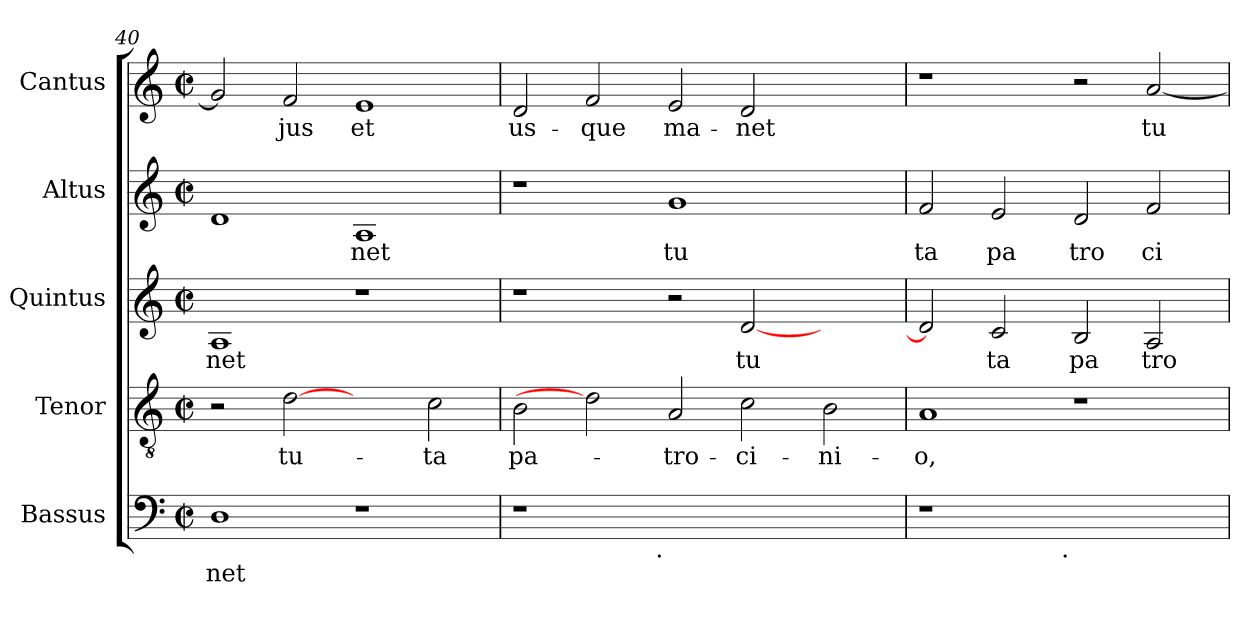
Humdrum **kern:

**kern	**text	**kern	**text	**kern	**text	**kern	**text	**kern	**text
*part5	*part5	*part4	*part4	*part3	*part3	*part2	*part2	*part1	*part1
*staff5	*staff5	*staff4	*staff4	*staff3	*staff3	*staff2	*staff2	*staff1	*staff1
*I"Bassus	*	*I"Tenor	*	*I"Quintus	*	*I"Altus	*	*I"Cantus	*
!!LO:LB:g=z
*clefF4	*	*clefGv2	*	*clefG2	*	*clefG2	*	*clefG2	*
*k[]	*	*k[]	*	*k[]	*	*k[]	*	*k[]	*
*C:	*	*C:	*	*C:	*	*C:	*	*C:	*
*M2/2	*	*M2/2	*	*M2/2	*	*M2/2	*	*M2/2	*
*met(c|)	*	*met(c|)	*	*met(c|)	*	*met(c|)	*	*met(c|)	*
=40	=40	=40	=40	=40	=40	=40	=40	=40	=40
!	!LO:LY:b:cj	!	!	!	!LO:LY:b:cj	!	!LO:LY:b:cj	!	!LO:LY:b:cj
1D	net	2r	.	1A	net	1d	.	2g/]	.
!	!	!	!LO:LY:b:cj	!	!	!	!	!	!LO:LY:b:cj
.	.	[2d	tu-	.	.	.	.	2f/	jus
!	!	!	!	!	!	!	!LO:LY:b:cj	!	!LO:LY:b:cj
1r	.	2ryy	.	1r	.	1A	net	1e	et
!	!	!	!LO:LY:b:cj	!	!	!	!	!	!
.	.	2c\	-ta	.	.	.	.	.	.
=41	=41	=41	=41	=41	=41	=41	=41	=41	=41
!	!	!	!LO:LY:b:cj	!	!	!	!	!	!LO:LY:b:cj
*^	*	*	*	*	*	*	*	*	*
1r	2ryy	.	2B\	pa-	1r	.	1r	.	2d/	us-
!	!	!	!	!	!	!	!	!	!	!LO:LY:b:cj
.	4...ryy	.	2d]	.	.	.	.	.	2f/	-que
!	!LO:TX:b:t=.	!	!	!	!	!	!	!	!	!
.	1ryy	.	.	.	.	.	.	.	.	.
!	!	!	!	!LO:LY:b:cj	!	!	!	!LO:LY:b:cj	!	!LO:LY:b:cj
1.ryy	.	.	2A/	-tro-	2r	.	1g	tu	2e/	ma-
!	!	!	!	!LO:LY:b:cj	!	!LO:LY:b:cj	!	!	!	!LO:LY:b:cj
.	.	.	2c\	-ci-	[<2d/	tu	.	.	2d/	-net
.	2ryy	.	.	.	.	.	.	.	.	.
!	!	!	!	!LO:LY:b:cj	!	!	!	!	!	!
.	.	.	2B\	-ni-	2ryy	.	2ryy	.	2ryy	.
.	32ryy	.	.	.	.	.	.	.	.	.
=42	=42	=42	=42	=42	=42	=42	=42	=42	=42	=42
!	!	!	!	!LO:LY:b:cj	!	!LO:LY:b:cj	!	!LO:LY:b:cj	!	!
1r	2ryy	.	1A	-o,	2d/]	.	2f/	ta	1r	.
!	!	!	!	!	!	!LO:LY:b:cj	!	!LO:LY:b:cj	!	!
.	4...ryy	.	.	.	2c/	ta	2e/	pa	.	.
!	!LO:TX:b:t=.	!	!	!	!	!	!	!	!	!
.	1ryy	.	.	.	.	.	.	.	.	.
!	!	!	!	!	!	!LO:LY:b:cj	!	!LO:LY:b:cj	!	!
1ryy	.	.	1r	.	2B/	pa	2d/	tro	2r	.
!	!	!	!	!	!	!LO:LY:b:cj	!	!LO:LY:b:cj	!	!LO:LY:b:cj
.	.	.	.	.	2A/	tro	2f/	ci	[<2a/	tu-
.	32ryy	.	.	.	.	.	.	.	.	.
*v	*v	*	*	*	*	*	*	*	*	*
=	=	=	=	=	=	=	=	=	=
*-	*-	*-	*-	*-	*-	*-	*-	*-	*-
